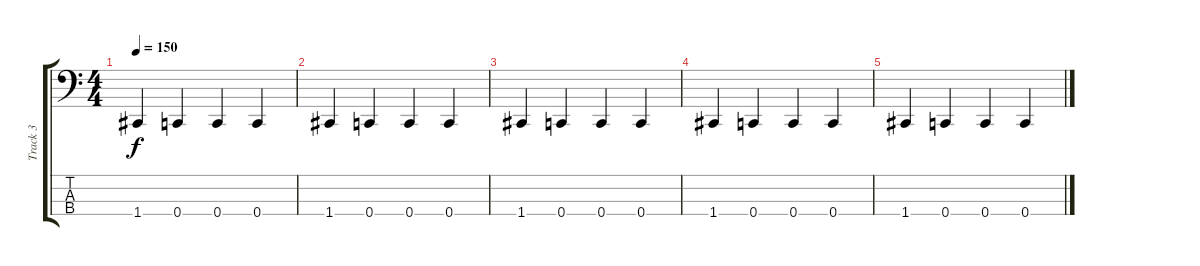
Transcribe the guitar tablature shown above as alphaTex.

\track ("Track 3" "Track 3") {instrument electricbassfinger}
\staff {score tabs}
\tuning (Eb2 Bb1 F1 C1) {hide}
\ts (4 4)
\tempo 150
\clef f4
\ks c
1.4.4{dy f} 0.4.4 0.4.4 0.4.4 |
1.4.4{volume 0} 0.4.4 0.4.4 0.4.4 |
1.4.4 0.4.4 0.4.4 0.4.4 |
1.4.4 0.4.4 0.4.4 0.4.4 |
1.4.4 0.4.4 0.4.4 0.4.4
